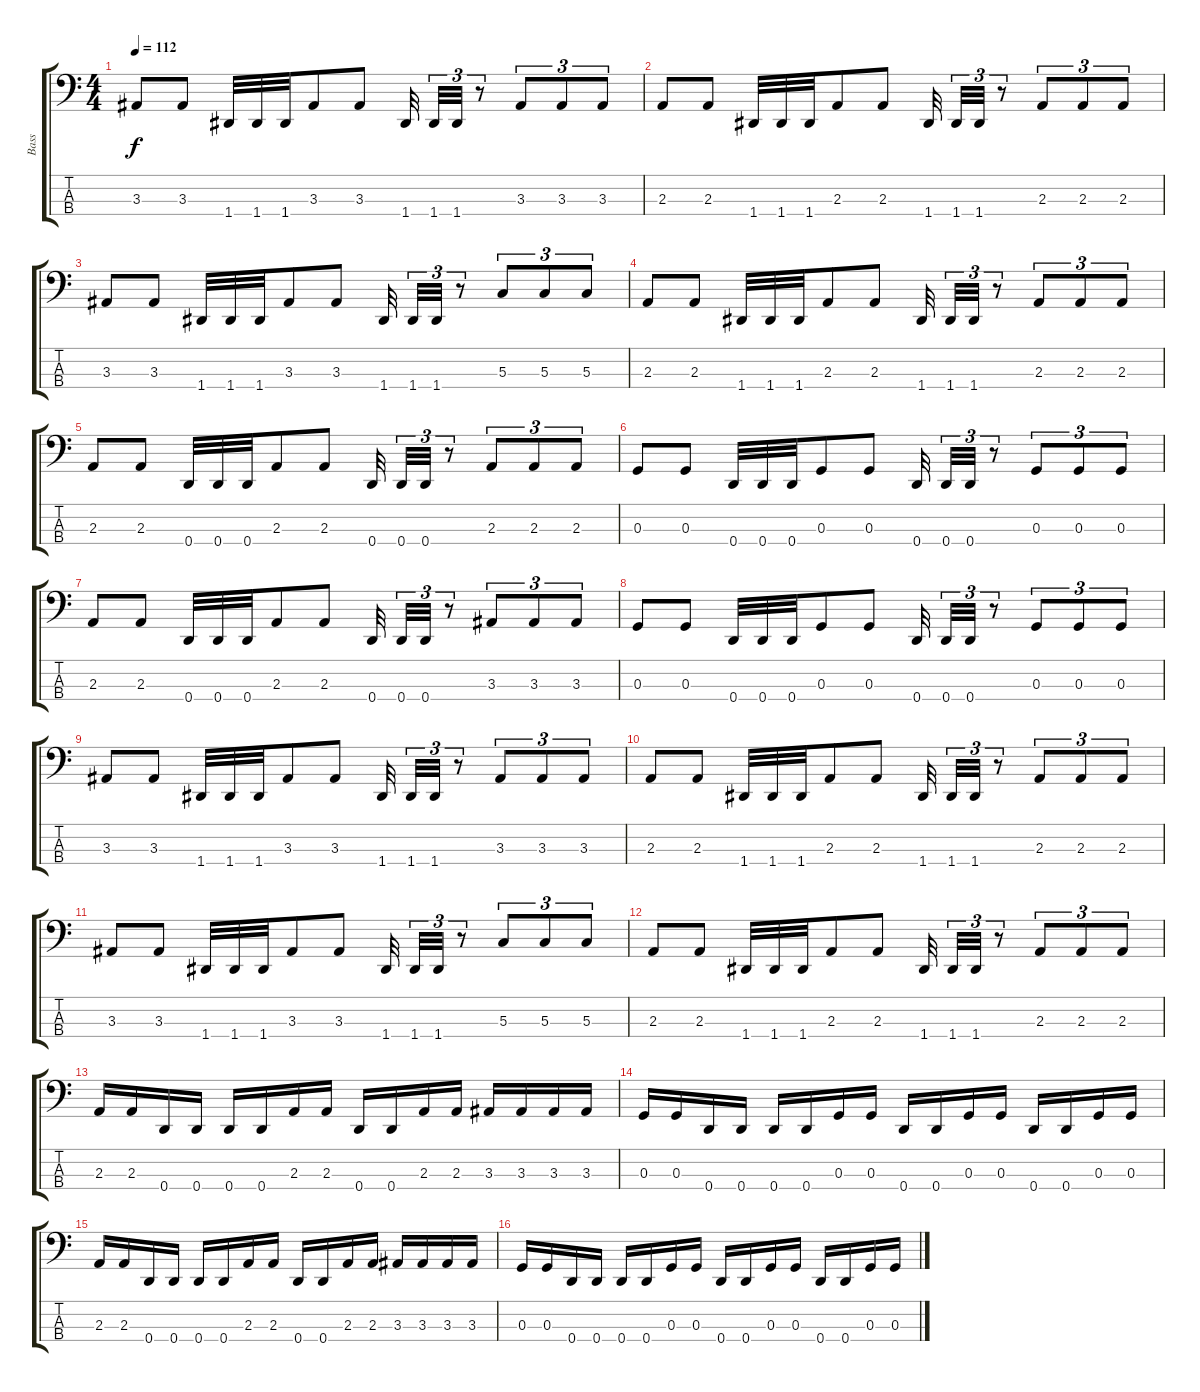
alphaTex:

\track ("Bass" "Bass") {instrument electricbassfinger}
\staff {score tabs}
\tuning (F2 C2 G1 D1) {hide}
\ts (4 4)
\tempo 112
\clef f4
\ks c
3.3.8{dy f} 3.3.8 1.4.32 1.4.32 1.4.32 3.3.8 3.3.8 1.4.32{beam splitsecondary} 1.4.32{tu (3 2)} 1.4.32{tu (3 2)} r.8{tu (3 2)} 3.3.8{tu (3 2)} 3.3.8{tu (3 2)} 3.3.8{tu (3 2)} |
2.3.8 2.3.8 1.4.32 1.4.32 1.4.32 2.3.8 2.3.8 1.4.32{beam splitsecondary} 1.4.32{tu (3 2)} 1.4.32{tu (3 2)} r.8{tu (3 2)} 2.3.8{tu (3 2)} 2.3.8{tu (3 2)} 2.3.8{tu (3 2)} |
3.3.8 3.3.8 1.4.32 1.4.32 1.4.32 3.3.8 3.3.8 1.4.32{beam splitsecondary} 1.4.32{tu (3 2)} 1.4.32{tu (3 2)} r.8{tu (3 2)} 5.3.8{tu (3 2)} 5.3.8{tu (3 2)} 5.3.8{tu (3 2)} |
2.3.8 2.3.8 1.4.32 1.4.32 1.4.32 2.3.8 2.3.8 1.4.32{beam splitsecondary} 1.4.32{tu (3 2)} 1.4.32{tu (3 2)} r.8{tu (3 2)} 2.3.8{tu (3 2)} 2.3.8{tu (3 2)} 2.3.8{tu (3 2)} |
2.3.8 2.3.8 0.4.32 0.4.32 0.4.32 2.3.8 2.3.8 0.4.32{beam splitsecondary} 0.4.32{tu (3 2)} 0.4.32{tu (3 2)} r.8{tu (3 2)} 2.3.8{tu (3 2)} 2.3.8{tu (3 2)} 2.3.8{tu (3 2)} |
0.3.8 0.3.8 0.4.32 0.4.32 0.4.32 0.3.8 0.3.8 0.4.32{beam splitsecondary} 0.4.32{tu (3 2)} 0.4.32{tu (3 2)} r.8{tu (3 2)} 0.3.8{tu (3 2)} 0.3.8{tu (3 2)} 0.3.8{tu (3 2)} |
2.3.8 2.3.8 0.4.32 0.4.32 0.4.32 2.3.8 2.3.8 0.4.32{beam splitsecondary} 0.4.32{tu (3 2)} 0.4.32{tu (3 2)} r.8{tu (3 2)} 3.3.8{tu (3 2)} 3.3.8{tu (3 2)} 3.3.8{tu (3 2)} |
0.3.8 0.3.8 0.4.32 0.4.32 0.4.32 0.3.8 0.3.8 0.4.32{beam splitsecondary} 0.4.32{tu (3 2)} 0.4.32{tu (3 2)} r.8{tu (3 2)} 0.3.8{tu (3 2)} 0.3.8{tu (3 2)} 0.3.8{tu (3 2)} |
3.3.8 3.3.8 1.4.32 1.4.32 1.4.32 3.3.8 3.3.8 1.4.32{beam splitsecondary} 1.4.32{tu (3 2)} 1.4.32{tu (3 2)} r.8{tu (3 2)} 3.3.8{tu (3 2)} 3.3.8{tu (3 2)} 3.3.8{tu (3 2)} |
2.3.8 2.3.8 1.4.32 1.4.32 1.4.32 2.3.8 2.3.8 1.4.32{beam splitsecondary} 1.4.32{tu (3 2)} 1.4.32{tu (3 2)} r.8{tu (3 2)} 2.3.8{tu (3 2)} 2.3.8{tu (3 2)} 2.3.8{tu (3 2)} |
3.3.8 3.3.8 1.4.32 1.4.32 1.4.32 3.3.8 3.3.8 1.4.32{beam splitsecondary} 1.4.32{tu (3 2)} 1.4.32{tu (3 2)} r.8{tu (3 2)} 5.3.8{tu (3 2)} 5.3.8{tu (3 2)} 5.3.8{tu (3 2)} |
2.3.8 2.3.8 1.4.32 1.4.32 1.4.32 2.3.8 2.3.8 1.4.32{beam splitsecondary} 1.4.32{tu (3 2)} 1.4.32{tu (3 2)} r.8{tu (3 2)} 2.3.8{tu (3 2)} 2.3.8{tu (3 2)} 2.3.8{tu (3 2)} |
2.3.16 2.3.16 0.4.16 0.4.16 0.4.16 0.4.16 2.3.16 2.3.16 0.4.16 0.4.16 2.3.16 2.3.16 3.3.16 3.3.16 3.3.16 3.3.16 |
0.3.16 0.3.16 0.4.16 0.4.16 0.4.16 0.4.16 0.3.16 0.3.16 0.4.16 0.4.16 0.3.16 0.3.16 0.4.16 0.4.16 0.3.16 0.3.16 |
2.3.16 2.3.16 0.4.16 0.4.16 0.4.16 0.4.16 2.3.16 2.3.16 0.4.16 0.4.16 2.3.16 2.3.16 3.3.16 3.3.16 3.3.16 3.3.16 |
0.3.16 0.3.16 0.4.16 0.4.16 0.4.16 0.4.16 0.3.16 0.3.16 0.4.16 0.4.16 0.3.16 0.3.16 0.4.16 0.4.16 0.3.16 0.3.16
